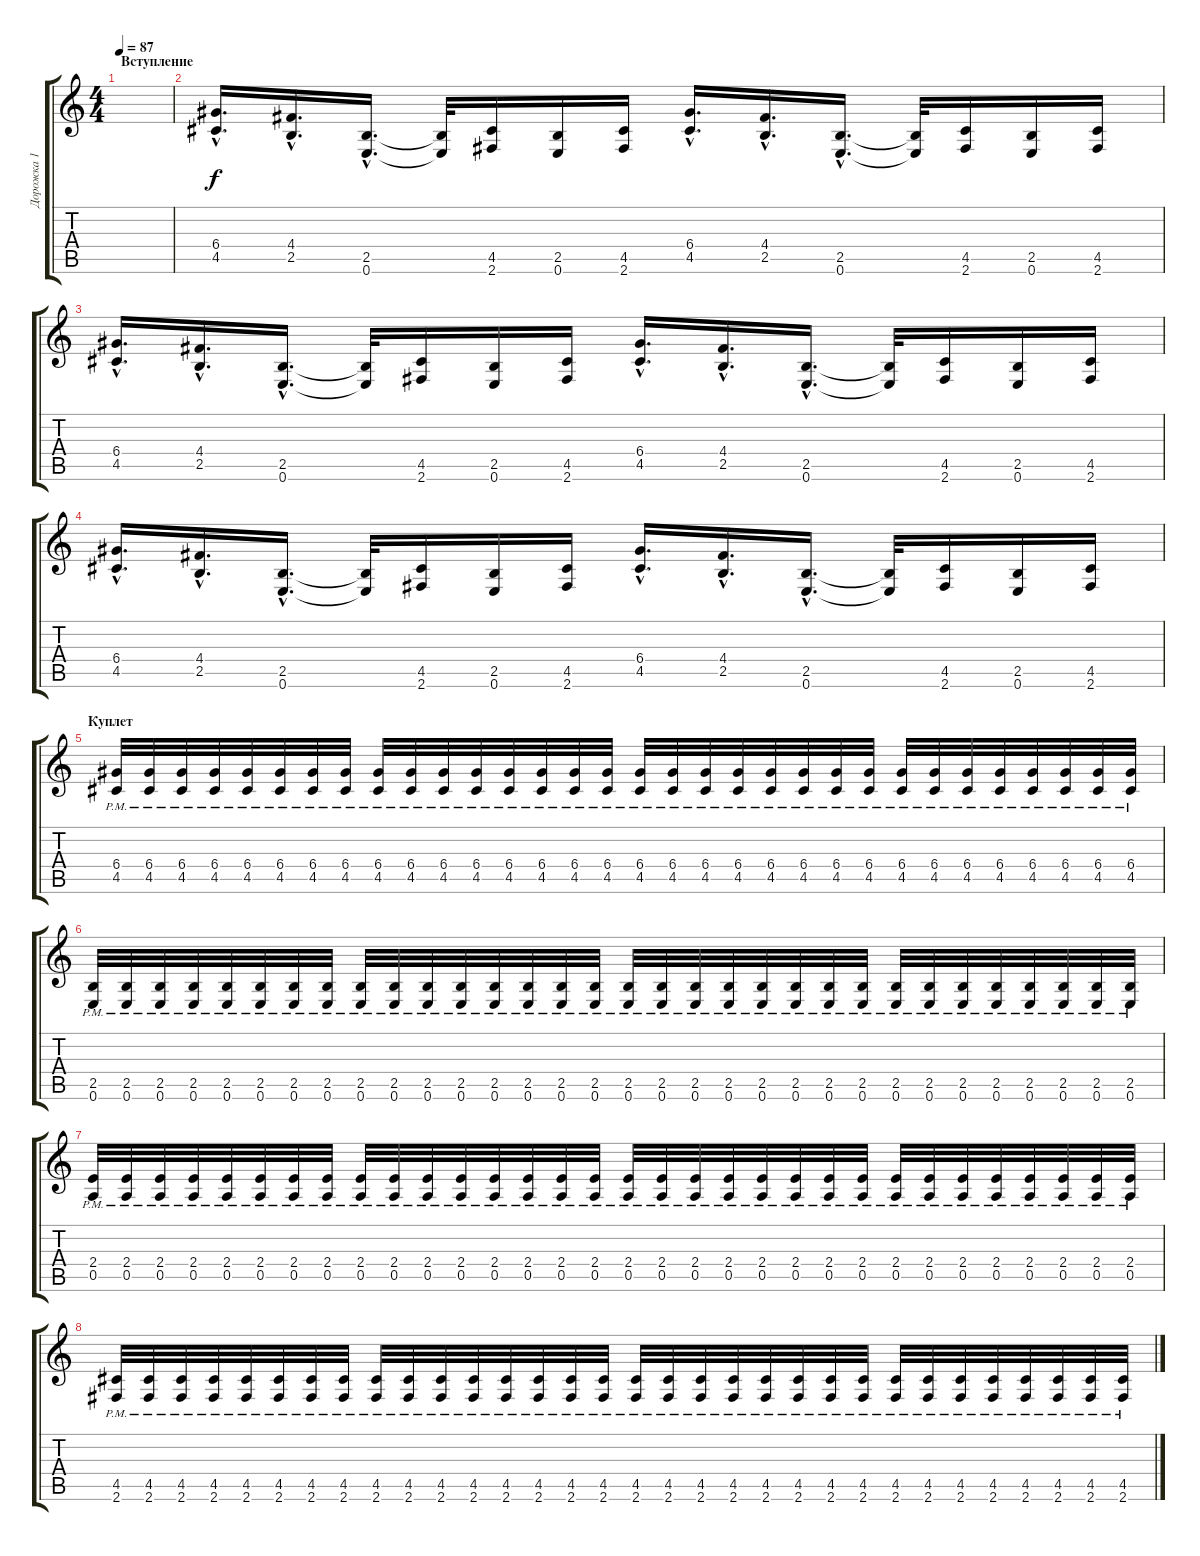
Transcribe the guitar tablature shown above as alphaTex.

\track ("Дорожка 1" "Дорожка 1") {instrument distortionguitar}
\staff {score tabs}
\tuning (E4 B3 G3 D3 A2 E2) {hide}
\ts (4 4)
\section ("" "Вступление")
\tempo 87
\clef g2
\ks c
|
(6.4{hac} 4.5{hac}).16{d volume 10} (4.4{hac} 2.5{hac}).16{d} (2.5{hac} 0.6{hac}).16{d} (2.5{t} 0.6{t}).32 (4.5 2.6).16 (2.5 0.6).16 (4.5 2.6).16 (6.4{hac} 4.5{hac}).16{d} (4.4{hac} 2.5{hac}).16{d} (2.5{hac} 0.6{hac}).16{d} (2.5{t} 0.6{t}).32 (4.5 2.6).16 (2.5 0.6).16 (4.5 2.6).16 |
(6.4{hac} 4.5{hac}).16{d volume 14} (4.4{hac} 2.5{hac}).16{d} (2.5{hac} 0.6{hac}).16{d} (2.5{t} 0.6{t}).32 (4.5 2.6).16 (2.5 0.6).16 (4.5 2.6).16 (6.4{hac} 4.5{hac}).16{d} (4.4{hac} 2.5{hac}).16{d} (2.5{hac} 0.6{hac}).16{d} (2.5{t} 0.6{t}).32 (4.5 2.6).16 (2.5 0.6).16 (4.5 2.6).16 |
(6.4{hac} 4.5{hac}).16{d} (4.4{hac} 2.5{hac}).16{d} (2.5{hac} 0.6{hac}).16{d} (2.5{t} 0.6{t}).32 (4.5 2.6).16 (2.5 0.6).16 (4.5 2.6).16 (6.4{hac} 4.5{hac}).16{d} (4.4{hac} 2.5{hac}).16{d} (2.5{hac} 0.6{hac}).16{d} (2.5{t} 0.6{t}).32 (4.5 2.6).16 (2.5 0.6).16 (4.5 2.6).16 |
\section ("" "Куплет")
(6.4{pm} 4.5{pm}).32 (6.4{pm} 4.5{pm}).32 (6.4{pm} 4.5{pm}).32 (6.4{pm} 4.5{pm}).32 (6.4{pm} 4.5{pm}).32 (6.4{pm} 4.5{pm}).32 (6.4{pm} 4.5{pm}).32 (6.4{pm} 4.5{pm}).32 (6.4{pm} 4.5{pm}).32 (6.4{pm} 4.5{pm}).32 (6.4{pm} 4.5{pm}).32 (6.4{pm} 4.5{pm}).32 (6.4{pm} 4.5{pm}).32 (6.4{pm} 4.5{pm}).32 (6.4{pm} 4.5{pm}).32 (6.4{pm} 4.5{pm}).32 (6.4{pm} 4.5{pm}).32 (6.4{pm} 4.5{pm}).32 (6.4{pm} 4.5{pm}).32 (6.4{pm} 4.5{pm}).32 (6.4{pm} 4.5{pm}).32 (6.4{pm} 4.5{pm}).32 (6.4{pm} 4.5{pm}).32 (6.4{pm} 4.5{pm}).32 (6.4{pm} 4.5{pm}).32 (6.4{pm} 4.5{pm}).32 (6.4{pm} 4.5{pm}).32 (6.4{pm} 4.5{pm}).32 (6.4{pm} 4.5{pm}).32 (6.4{pm} 4.5{pm}).32 (6.4{pm} 4.5{pm}).32 (6.4{pm} 4.5{pm}).32 |
(2.5{pm} 0.6{pm}).32 (2.5{pm} 0.6{pm}).32 (2.5{pm} 0.6{pm}).32 (2.5{pm} 0.6{pm}).32 (2.5{pm} 0.6{pm}).32 (2.5{pm} 0.6{pm}).32 (2.5{pm} 0.6{pm}).32 (2.5{pm} 0.6{pm}).32 (2.5{pm} 0.6{pm}).32 (2.5{pm} 0.6{pm}).32 (2.5{pm} 0.6{pm}).32 (2.5{pm} 0.6{pm}).32 (2.5{pm} 0.6{pm}).32 (2.5{pm} 0.6{pm}).32 (2.5{pm} 0.6{pm}).32 (2.5{pm} 0.6{pm}).32 (2.5{pm} 0.6{pm}).32 (2.5{pm} 0.6{pm}).32 (2.5{pm} 0.6{pm}).32 (2.5{pm} 0.6{pm}).32 (2.5{pm} 0.6{pm}).32 (2.5{pm} 0.6{pm}).32 (2.5{pm} 0.6{pm}).32 (2.5{pm} 0.6{pm}).32 (2.5{pm} 0.6{pm}).32 (2.5{pm} 0.6{pm}).32 (2.5{pm} 0.6{pm}).32 (2.5{pm} 0.6{pm}).32 (2.5{pm} 0.6{pm}).32 (2.5{pm} 0.6{pm}).32 (2.5{pm} 0.6{pm}).32 (2.5{pm} 0.6{pm}).32 |
(2.4{pm} 0.5{pm}).32 (2.4{pm} 0.5{pm}).32 (2.4{pm} 0.5{pm}).32 (2.4{pm} 0.5{pm}).32 (2.4{pm} 0.5{pm}).32 (2.4 0.5{pm}).32 (2.4{pm} 0.5{pm}).32 (2.4{pm} 0.5{pm}).32 (2.4{pm} 0.5{pm}).32 (2.4{pm} 0.5{pm}).32 (2.4{pm} 0.5{pm}).32 (2.4{pm} 0.5{pm}).32 (2.4{pm} 0.5{pm}).32 (2.4{pm} 0.5{pm}).32 (2.4{pm} 0.5{pm}).32 (2.4{pm} 0.5{pm}).32 (2.4{pm} 0.5{pm}).32 (2.4{pm} 0.5{pm}).32 (2.4{pm} 0.5{pm}).32 (2.4{pm} 0.5{pm}).32 (2.4{pm} 0.5{pm}).32 (2.4{pm} 0.5{pm}).32 (2.4{pm} 0.5{pm}).32 (2.4{pm} 0.5{pm}).32 (2.4{pm} 0.5{pm}).32 (2.4{pm} 0.5{pm}).32 (2.4{pm} 0.5{pm}).32 (2.4{pm} 0.5{pm}).32 (2.4{pm} 0.5{pm}).32 (2.4{pm} 0.5{pm}).32 (2.4{pm} 0.5{pm}).32 (2.4{pm} 0.5{pm}).32 |
(4.5{pm} 2.6{pm}).32 (4.5{pm} 2.6{pm}).32 (4.5{pm} 2.6{pm}).32 (4.5{pm} 2.6{pm}).32 (4.5{pm} 2.6{pm}).32 (4.5{pm} 2.6{pm}).32 (4.5{pm} 2.6{pm}).32 (4.5{pm} 2.6{pm}).32 (4.5{pm} 2.6{pm}).32 (4.5{pm} 2.6{pm}).32 (4.5{pm} 2.6{pm}).32 (4.5{pm} 2.6{pm}).32 (4.5{pm} 2.6{pm}).32 (4.5{pm} 2.6{pm}).32 (4.5{pm} 2.6{pm}).32 (4.5{pm} 2.6{pm}).32 (4.5{pm} 2.6{pm}).32 (4.5{pm} 2.6{pm}).32 (4.5{pm} 2.6{pm}).32 (4.5{pm} 2.6{pm}).32 (4.5{pm} 2.6{pm}).32 (4.5{pm} 2.6{pm}).32 (4.5{pm} 2.6{pm}).32 (4.5 2.6{pm}).32 (4.5{pm} 2.6{pm}).32 (4.5{pm} 2.6{pm}).32 (4.5{pm} 2.6{pm}).32 (4.5{pm} 2.6{pm}).32 (4.5{pm} 2.6{pm}).32 (4.5{pm} 2.6{pm}).32 (4.5{pm} 2.6{pm}).32 (4.5{pm} 2.6{pm}).32
